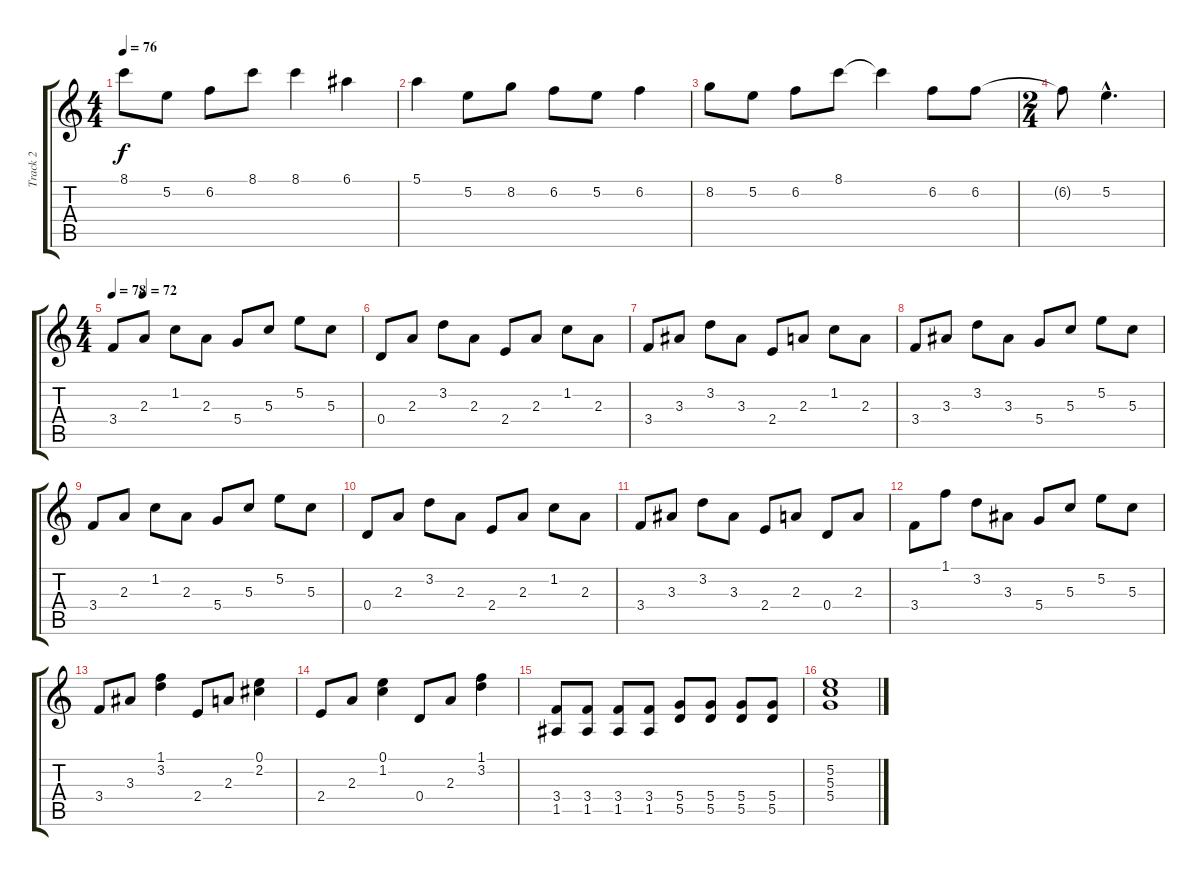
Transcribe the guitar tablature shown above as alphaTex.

\track ("Track 2" "Track 2") {instrument electricguitarclean}
\staff {score tabs}
\tuning (E4 B3 G3 D3 A2 E2) {hide}
\ts (4 4)
\tempo 76
\tempo 70
\tempo 76
\clef g2
\ks c
8.1.8{dy f volume 16 instrument electricguitarmuted} 5.2.8 6.2.8 8.1.8 8.1.4 6.1.4 |
5.1.4 5.2.8 8.2.8 6.2.8 5.2.8 6.2.4 |
8.2.8 5.2.8 6.2.8 8.1.8 8.1{t}.4 6.2.8 6.2.8 |
\ts (2 4)
6.2{t}.8 5.2{hac}.4{d} |
\ts (4 4)
\tempo 78
\tempo (72 0.125)
3.4.8{volume 12} 2.3.8 1.2.8 2.3.8 5.4.8 5.3.8 5.2.8 5.3.8 |
0.4.8 2.3.8 3.2.8 2.3.8 2.4.8 2.3.8 1.2.8 2.3.8 |
3.4.8 3.3.8 3.2.8 3.3.8 2.4.8 2.3.8 1.2.8 2.3.8 |
3.4.8 3.3.8 3.2.8 3.3.8 5.4.8 5.3.8 5.2.8 5.3.8 |
3.4.8 2.3.8 1.2.8 2.3.8 5.4.8 5.3.8 5.2.8 5.3.8 |
0.4.8 2.3.8 3.2.8 2.3.8 2.4.8 2.3.8 1.2.8 2.3.8 |
3.4.8 3.3.8 3.2.8 3.3.8 2.4.8 2.3.8 0.4.8 2.3.8 |
3.4.8 1.1.8 3.2.8 3.3.8 5.4.8 5.3.8 5.2.8 5.3.8 |
3.4.8{instrument distortionguitar} 3.3.8 (1.1 3.2).4 2.4.8 2.3.8 (0.1 2.2).4 |
2.4.8 2.3.8 (0.1 1.2).4 0.4.8 2.3.8 (1.1 3.2).4 |
(3.4 1.5).8 (3.4 1.5).8 (3.4 1.5).8 (3.4 1.5).8 (5.4 5.5).8 (5.4 5.5).8 (5.4 5.5).8 (5.4 5.5).8 |
(5.2 5.3 5.4).1
